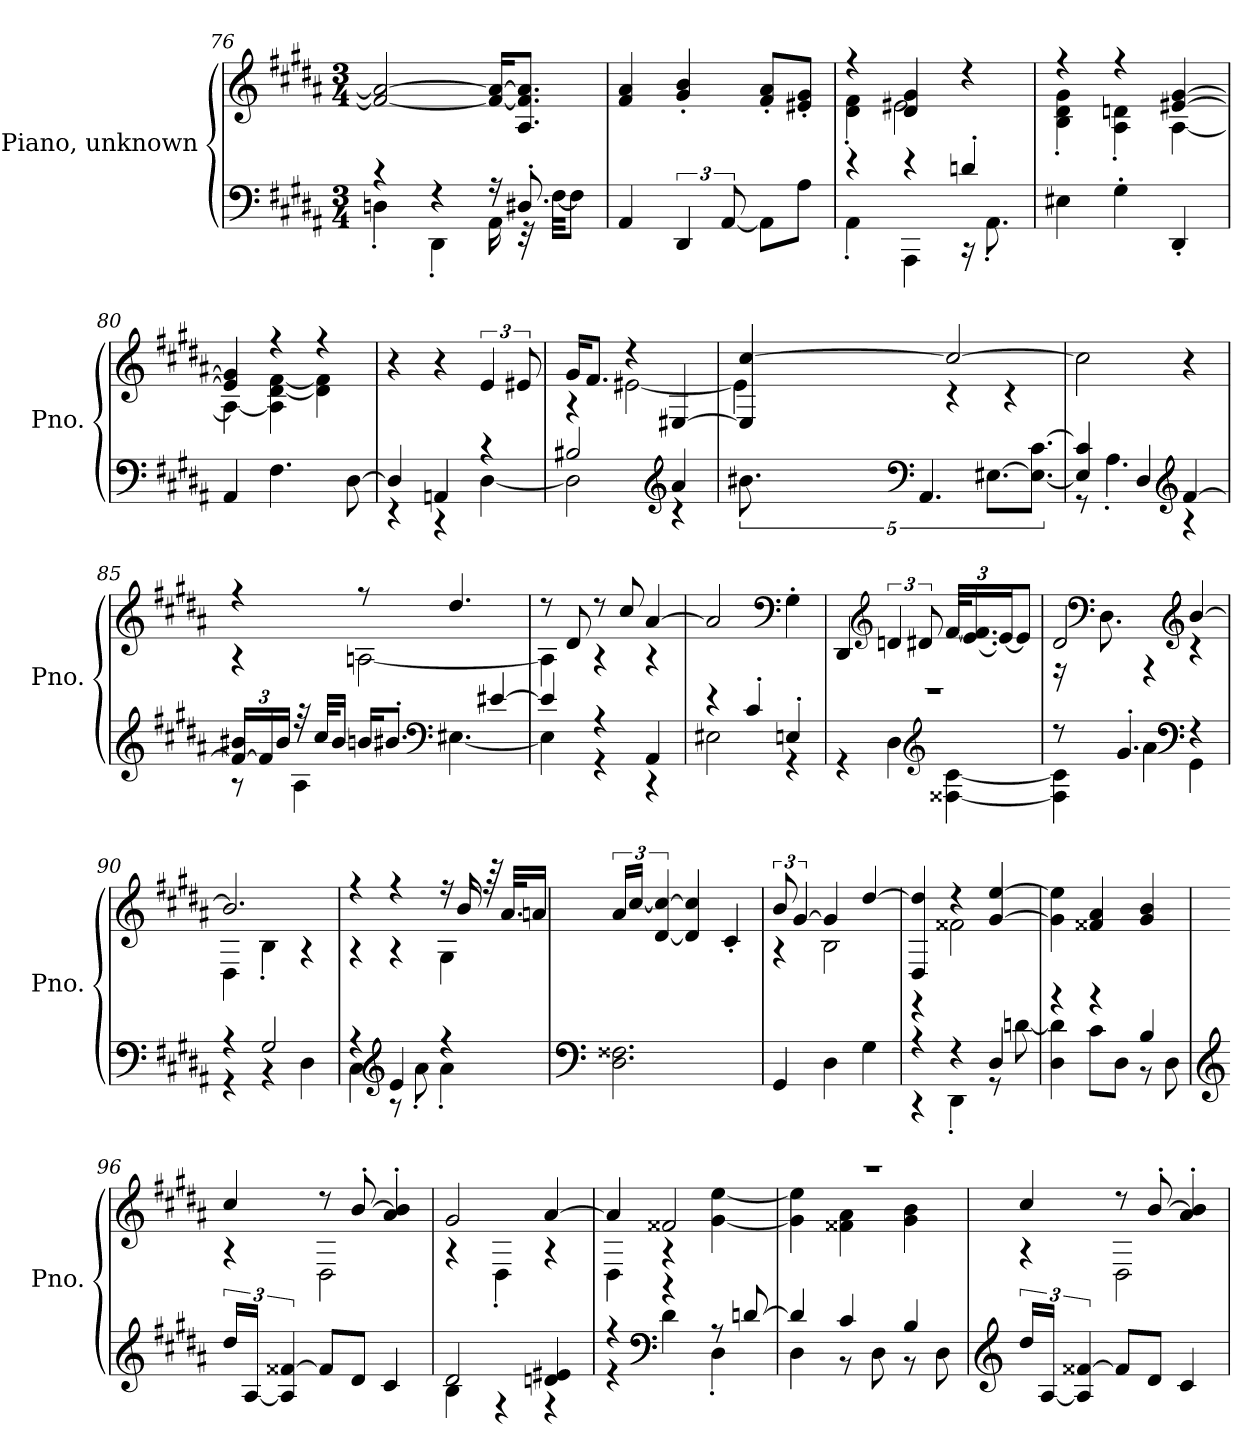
**kern	**kern
*part1	*part1
*staff2	*staff1
*I"Piano, unknown	*
*I'Pno.	*
*clefF4	*clefG2
*k[f#c#g#d#a#]	*k[f#c#g#d#a#]
*M3/4	*M3/4
=76	=76
*^	*
4r	4Dn'\	2f#/_ 2a#/_
4r	4DD#'\	.
16r	16AA#\	16f#/_ 16a#/_KL
8.D#X'/	32r	8.A#/ 8.f#/] 8.a#/]J
.	[32F#\KKL	.
.	8F#\J]	.
*v	*v	*
!!LO:LB:g=z
=77	=77
4AA#/	4f#/ 4a#/
6DD#/	4g#/' 4b/'
[12AA#/	.
8AA#\L]	8f#/' 8a#/'L
8A#\J	8e#X/' 8g#/'J
=78	=78
*^	*^
4r	4AA#'\	4r	4d#\' 4f#\'
4r	4AAA#\	4d#/ 4g#/	2e#X\
4dn'/	16r	4r	.
.	8.AA#'\	.	.
*v	*v	*	*
=79	=79	=79
4E#X\	4r	4B\' 4d#\' 4g#\'
4G#'\	4r	4A#\' 4dn\'
4DD#'/	[4e#X/ [4g#/	[4A#\
=80	=80	=80
4AA#/	4e#/] 4g#/]	4A#\_
4.F#\	4r	4A#\] [4d#\ [4f#\
.	4r	4d#\] 4f#\]
[8D#\	.	.
*	*v	*v
=81	=81
*^	*
4D#/]	4r	4r
4AAn/	4r	4r
4r	[4D#\	6e/
.	.	12e#X/
=82	=82	=82
*	*	*^
2B#X/	2D#\]	16g#/KL	4r
.	.	8.f#/J	.
.	.	4r	[2e#X\
*clefG2	*	*	*
4a#/	4r	[4E#X/	.
*v	*v	*	*
!!LO:LB:g=z	!!
=83	=83	=83
10.b#X\	4E#/] [4cc#/	4e#\]
*clefF4	*	*
5.AA#/	.	.
.	2cc#/_	4r
[10.E#X\L	.	.
.	.	4r
10.E#\_ [10.c#\J	.	.
*	*v	*v
=84	=84
*^	*
4E#/] 4c#/]	8r	2cc#\]
.	4.A#'\	.
4D#/	.	.
*clefG2	*	*
[4f#/	4r	4r
=85	=85	=85
*Xbrackettup	*	*
*	*	*^
24f#/_ 24b#X/LL	8r	4r	4r
24f#/]	.	.	.
24b#/JJ	.	.	.
32r	4A#\	.	.
32cc#/KLL	.	.	.
16b#/JJ	.	.	.
16bn/KL	.	8r	[2An\
8.b#X'/J	.	.	.
*clefF4	*	*	*
.	[4.E#X\	4.dd#/	.
[4e#X/	.	.	.
=86	=86	=86	=86
4e#/]	4E#\]	8r	4A\]
.	.	8d#/	.
4r	4r	8r	4r
.	.	8cc#/	.
4AA#/	4r	[4a#/	4r
*	*	*v	*v
!!LO:LB:g=z
=87	=87	=87
4r	2E#X\	2a#/]
4c#'/	.	.
*	*	*clefF4
4En'/	4r	4G#'\
=88	=88	=88
2.r	4r	4DD#/
*	*	*clefG2
.	4D#\	6dn/
.	.	12d#X/
*clefG2	*	*
*	*	*Xbrackettup
.	[4F##X\ [4c#\	[48f#/KLL
.	.	[24.e/ 24.f#/]
.	.	24e/J_
.	.	8e/J]
=89	=89	=89
*	*	*^
8r	4F##\] 4c#\]	2d#/	16r
*	*	*clefF4	*
.	.	.	8.D#\
4.g#'/	.	.	.
.	4a#\	.	4r
*clefF4	*	*clefG2	*
4r	4GG#\	[4b/	4r
=90	=90	=90	=90
4r	4r	2.b/]	4D#\
2G#/	4r	.	4B'\
.	4D#\	.	4r
!!LO:PB:g=z	!!
=91	=91	=91	=91
4r	4C#\	4r	4r
*clefG2	*	*	*
4e/	8r	4r	4r
.	8a#'\	.	.
4r	4a#'\	16r	4G#\
.	.	16b/	.
.	.	64r	.
.	.	32.a#/KLL	.
.	.	16an/JJ	.
*v	*v	*	*
*	*v	*v
=92	=92
*clefF4	*
*	*brackettup
2.D#\ 2.F##X\	24a#/LL
.	[24cc#/JJ
.	[6d#/ 6cc#/_
.	4d#/] 4cc#/]
.	4c#'/
=93	=93
*	*^
4GG#/	12b/	4r
.	[6g#/	.
4D#\	4g#/]	2B\
4G#\	[4dd#/	.
=94	=94	=94
*^	*	*
4r	4r	4D#/ 4dd#/]	4r
4r	4DD#'\	4r	2f##X\
4D#/	8r	[4g#/ [4ee/	.
.	[8dn\	.	.
*	*	*v	*v
=95	=95	=95
4r	4D#\ 4d\]	4g#\] 4ee\]
4r	8c#\L	4f##X/ 4a#/
.	8D#\J	.
4B/	8r	4g#/ 4b/
.	8D#\	.
*v	*v	*
!!LO:LB:g=z
=96	=96
*clefG2	*
*brackettup	*
*	*^
24dd#/LL	4cc#/	4r
[24A#/JJ	.	.
6A#/] [6f##X/	.	.
8f##/L]	8r	2D#\
8d#/J	[8b'/	.
4c#/	4a#/' 4b/]'	.
=97	=97	=97
*^	*	*
2d#/	4B\	2g#/	4r
.	4r	.	4D#'\
4dn/ 4e#X/	4r	[4a#/	4r
=98	=98	=98	=98
4r	4r	4a#/]	4D#\
*clefF4	*	*	*
4r	4d#\	2f##X/	4r
8r	4D#'\	.	[4g#\ [4ee\
[8dn/	.	.	.
=99	=99	=99	=99
4d/]	4D#\	2.r	4g#\] 4ee\]
4c#/	8r	.	4f##X\ 4a#\
.	8D#\	.	.
4B/	8r	.	4g#\ 4b\
.	8D#\	.	.
*v	*v	*	*
=100	=100	=100
*clefG2	*	*
24dd#/LL	4cc#/	4r
[24A#/JJ	.	.
6A#/] [6f##X/	.	.
8f##/L]	8r	2D#\
8d#/J	[8b'/	.
4c#/	4a#/' 4b/]'	.
*	*v	*v
=	=
*-	*-
